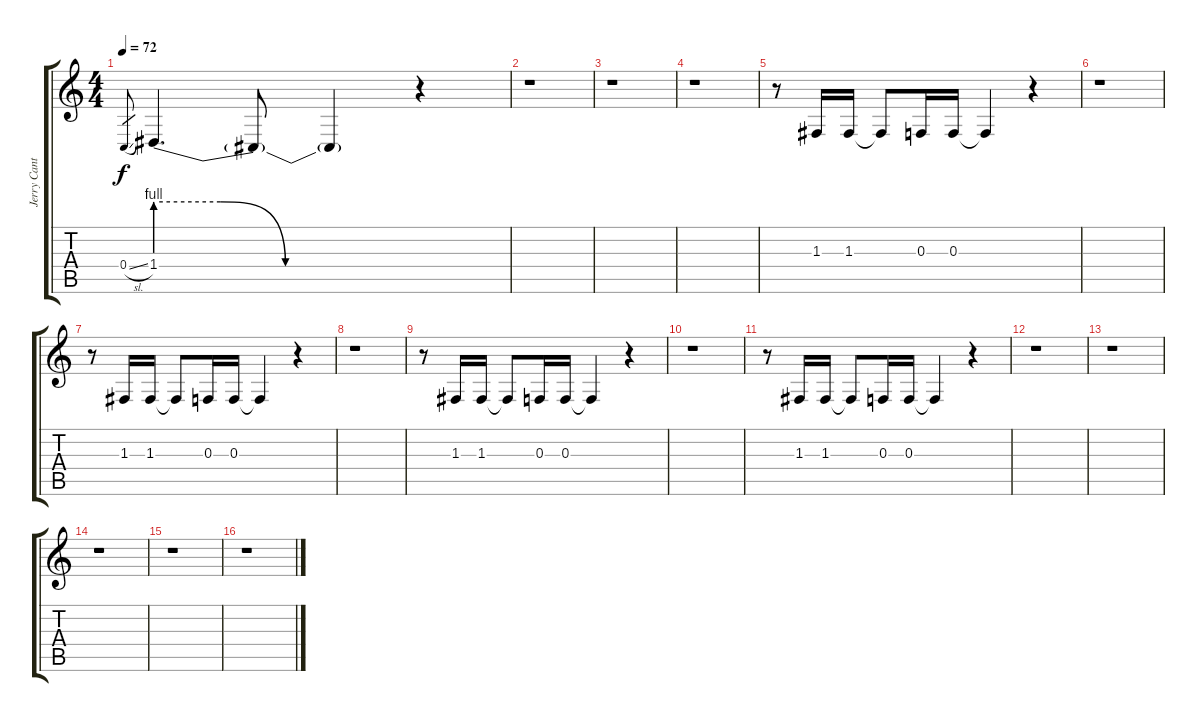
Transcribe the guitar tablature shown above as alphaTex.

\track ("Jerry Cantrell - Backing Vocals" "Jerry Cant") {instrument lead2sawtooth}
\staff {score tabs}
\tuning (D4 A3 F3 C3 G2 D2) {hide}
\ts (4 4)
\tempo 72
\clef g2
\ks c
0.4{sl}.8{gr dy f} 1.4{be (custom 0 4 15 4 30 0 40 0 60 0)}.4{d} 1.4{t}.8 1.4{t}.4 r.4 |
r.1 |
r.1 |
r.1 |
r.8 1.3.16 1.3.16 1.3{t}.8 0.3.16 0.3.16 0.3{t}.4 r.4 |
r.1 |
r.8 1.3.16 1.3.16 1.3{t}.8 0.3.16 0.3.16 0.3{t}.4 r.4 |
r.1 |
r.8 1.3.16 1.3.16 1.3{t}.8 0.3.16 0.3.16 0.3{t}.4 r.4 |
r.1 |
r.8 1.3.16 1.3.16 1.3{t}.8 0.3.16 0.3.16 0.3{t}.4 r.4 |
r.1 |
r.1 |
r.1 |
r.1 |
r.1
